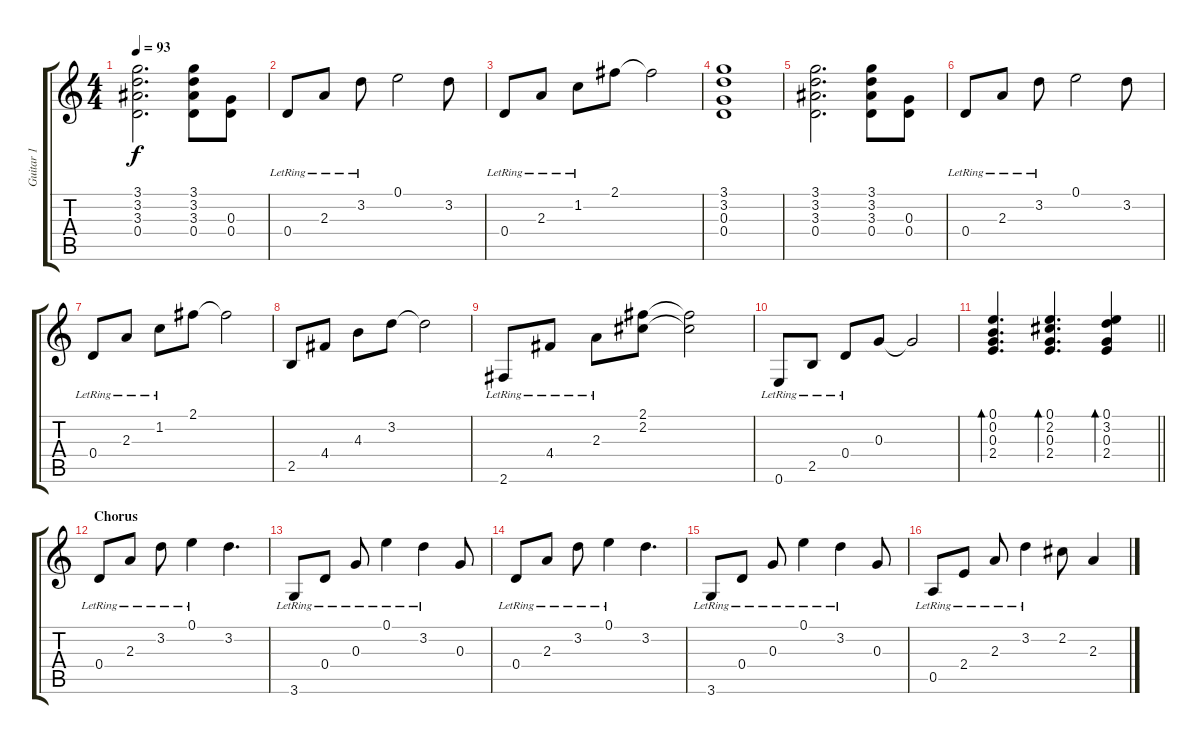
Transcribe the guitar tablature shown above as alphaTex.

\track ("Guitar 1" "Guitar 1") {instrument acousticguitarsteel}
\staff {score tabs}
\tuning (E4 B3 G3 D3 A2 E2) {hide}
\ts (4 4)
\tempo 93
\clef g2
\ks c
(3.1 3.2 3.3 0.4).2{d dy f} (3.1 3.2 3.3 0.4).8 (0.3 0.4).8 |
0.4{lr}.8 2.3{lr}.8 3.2{lr}.8 0.1.2 3.2.8 |
0.4{lr}.8 2.3{lr}.8 1.2{lr}.8 2.1.8 2.1{t}.2 |
(3.1 3.2 0.3 0.4).1 |
(3.1 3.2 3.3 0.4).2{d} (3.1 3.2 3.3 0.4).8 (0.3 0.4).8 |
0.4{lr}.8 2.3{lr}.8 3.2{lr}.8 0.1.2 3.2.8 |
0.4{lr}.8 2.3{lr}.8 1.2{lr}.8 2.1.8 2.1{t}.2 |
2.5.8 4.4.8 4.3.8 3.2.8 3.2{t}.2 |
2.6{lr}.8 4.4{lr}.8 2.3{lr}.8 (2.1 2.2).8 (2.1{t} 2.2{t}).2 |
0.6{lr}.8 2.5{lr}.8 0.4{lr}.8 0.3.8 0.3{t}.2 |
\barLineRight lightlight
(0.1 0.2 0.3 2.4).4{d bd 240} (0.1 2.2 0.3 2.4).4{d bd 240} (0.1 3.2 0.3 2.4).4{bd 240} |
\section ("" "Chorus")
0.4{lr}.8 2.3{lr}.8 3.2{lr}.8 0.1{lr}.4 3.2.4{d} |
3.6{lr}.8 0.4{lr}.8 0.3{lr}.8 0.1{lr}.4 3.2{lr}.4 0.3.8 |
0.4{lr}.8 2.3{lr}.8 3.2{lr}.8 0.1{lr}.4 3.2.4{d} |
3.6{lr}.8 0.4{lr}.8 0.3{lr}.8 0.1{lr}.4 3.2{lr}.4 0.3.8 |
0.5{lr}.8 2.4{lr}.8 2.3{lr}.8 3.2{lr}.4 2.2.8 2.3.4
